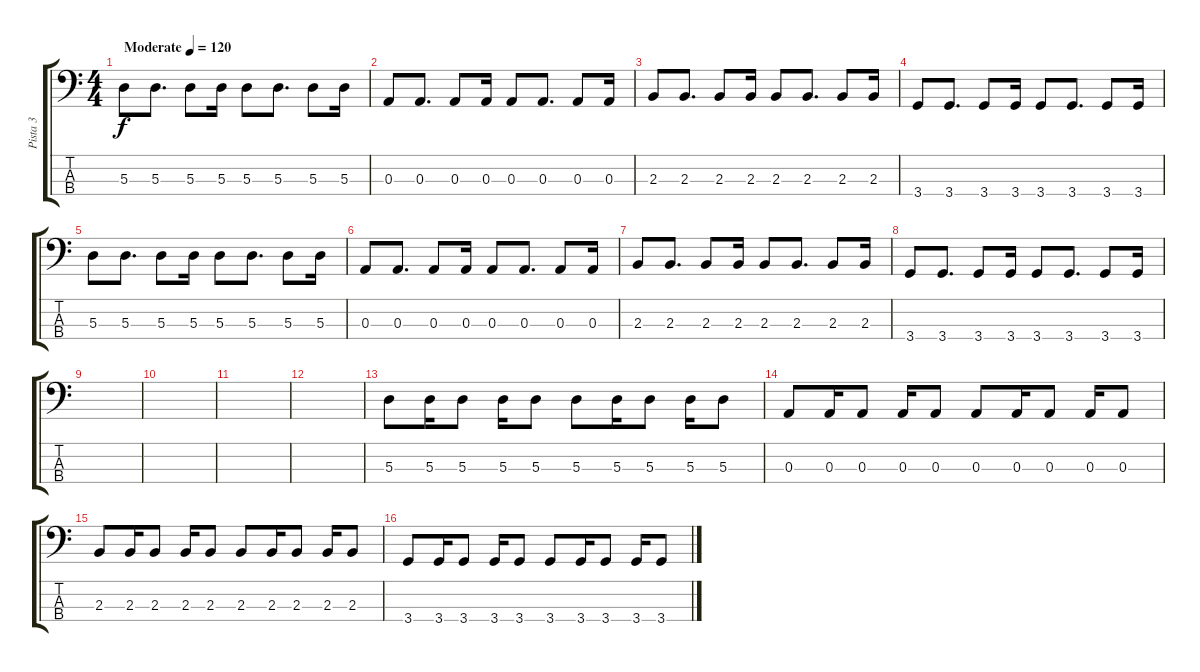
\track ("Pista 3" "Pista 3") {instrument electricbassfinger}
\staff {score tabs}
\tuning (G2 D2 A1 E1) {hide}
\ts (4 4)
\tempo (120 "Moderate")
\clef f4
\ks c
5.3.8{dy f instrument electricbassfinger} 5.3.8{d} 5.3.8 5.3.16 5.3.8 5.3.8{d} 5.3.8 5.3.16 |
0.3.8 0.3.8{d} 0.3.8 0.3.16 0.3.8 0.3.8{d} 0.3.8 0.3.16 |
2.3.8 2.3.8{d} 2.3.8 2.3.16 2.3.8 2.3.8{d} 2.3.8 2.3.16 |
3.4.8 3.4.8{d} 3.4.8 3.4.16 3.4.8 3.4.8{d} 3.4.8 3.4.16 |
5.3.8 5.3.8{d} 5.3.8 5.3.16 5.3.8 5.3.8{d} 5.3.8 5.3.16 |
0.3.8 0.3.8{d} 0.3.8 0.3.16 0.3.8 0.3.8{d} 0.3.8 0.3.16 |
2.3.8 2.3.8{d} 2.3.8 2.3.16 2.3.8 2.3.8{d} 2.3.8 2.3.16 |
3.4.8 3.4.8{d} 3.4.8 3.4.16 3.4.8 3.4.8{d} 3.4.8 3.4.16 |
|
|
|
|
5.3.8 5.3.16 5.3.8 5.3.16 5.3.8 5.3.8 5.3.16 5.3.8 5.3.16 5.3.8 |
0.3.8 0.3.16 0.3.8 0.3.16 0.3.8 0.3.8 0.3.16 0.3.8 0.3.16 0.3.8 |
2.3.8 2.3.16 2.3.8 2.3.16 2.3.8 2.3.8 2.3.16 2.3.8 2.3.16 2.3.8 |
3.4.8 3.4.16 3.4.8 3.4.16 3.4.8 3.4.8 3.4.16 3.4.8 3.4.16 3.4.8
